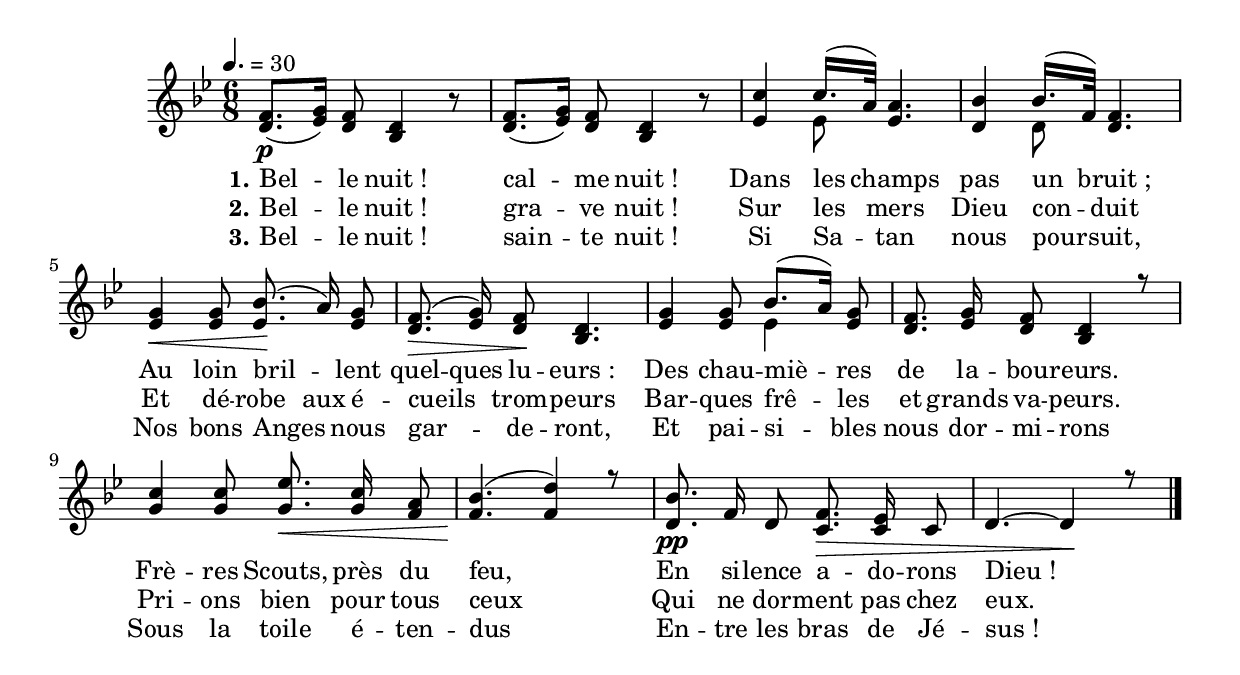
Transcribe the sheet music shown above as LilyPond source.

\version "2.16"
\include "italiano.ly"

\header {
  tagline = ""
  composer = ""
}                                        

MetriqueArmure = {
  \tempo 4.=30
  \time 6/8
  \key sib \major
}

italique = { \override Score . LyricText #'font-shape = #'italic }

roman = { \override Score . LyricText #'font-shape = #'roman }

MusiqueTheme = \relative do' {
  <re fa>8.[(\p <mib sol>16]) <re fa>8 <sib re>4 r8
  <re fa>8.[( <mib sol>16]) <re fa>8 <sib re>4 r8
  <mib do'>4 << { \voiceOne do'16.[( la32])}
                \new Voice { \voiceTwo mib8 \oneVoice} >> <mib la>4.
  <re sib'>4 << { \voiceOne sib'16.[( fa32])}
                \new Voice { \voiceTwo re8 \oneVoice} >> <re fa>4.
  <mib sol>4\< <mib sol>8 <mib sib'>8.(\! la16) <mib sol>8
  <re fa>8.(\> <mib sol>16) <re fa>8\! <sib re>4.
  <mib sol>4 <mib sol>8 << { \voiceOne sib'8.[( la16])}
                           \new Voice { \voiceTwo mib4 \oneVoice} >> <mib sol>8
  <re fa>8. <mib sol>16 <re fa>8 <sib re>4 r8
  <sol' do>4 <sol do>8 <sol mib'>8.\< <sol do>16 <fa la>8
  <fa sib>4.(\! <fa re'>4) r8
  <re sib'>8.\pp fa16 re8 <do fa>8.\> <do mib>16 do8
  re4.~ re4\! r8 \bar "|."
}

ParolesI = \lyricmode {
  \set stanza = "1."
  Bel -- le nuit_! cal -- me nuit_!
  Dans les champs pas un bruit_;
  Au loin bril -- lent
  \set ignoreMelismata = ##t quel -- ques \unset ignoreMelismata
  lu -- eurs_:
  Des chau -- miè -- res de la -- bou -- reurs.
  Frè -- res Scouts, près du feu,
  En si -- lence a -- do -- rons Dieu_!
}

ParolesII = \lyricmode {
  \set stanza = "2."
  Bel -- le nuit_! gra -- ve nuit_!
  Sur les mers Dieu con -- duit
  Et \set ignoreMelismata = ##t
  dé -- robe aux
  \unset ignoreMelismata
  é -- cueils  trom -- peurs
  Bar -- ques frê -- les et grands va -- peurs.
  Pri -- ons bien pour tous ceux
  Qui ne dor -- ment pas chez eux.
}

ParolesIII = \lyricmode {
  \set stanza = "3."
  Bel -- le nuit_! sain -- te nuit_!
  Si Sa -- tan nous pour -- suit,
  Nos bons Anges nous gar -- de -- ront,
  Et pai -- si -- bles nous dor -- mi -- rons
  Sous la toile é -- ten -- dus
  En -- tre les bras de Jé -- sus_!
}

\score{
    \new Staff <<
      \set Staff.midiInstrument = "flute"
      \set Staff.autoBeaming = ##f
      \new Voice = "theme" {
	\override Score.PaperColumn #'keep-inside-line = ##t
	\MetriqueArmure
	\MusiqueTheme
      }
      \new Lyrics \lyricsto theme {
	\ParolesI
      }
      \new Lyrics \lyricsto theme {
	\ParolesII
      }
      \new Lyrics \lyricsto theme {
	\ParolesIII
      }
    >>
\layout{}
\midi{}
}
